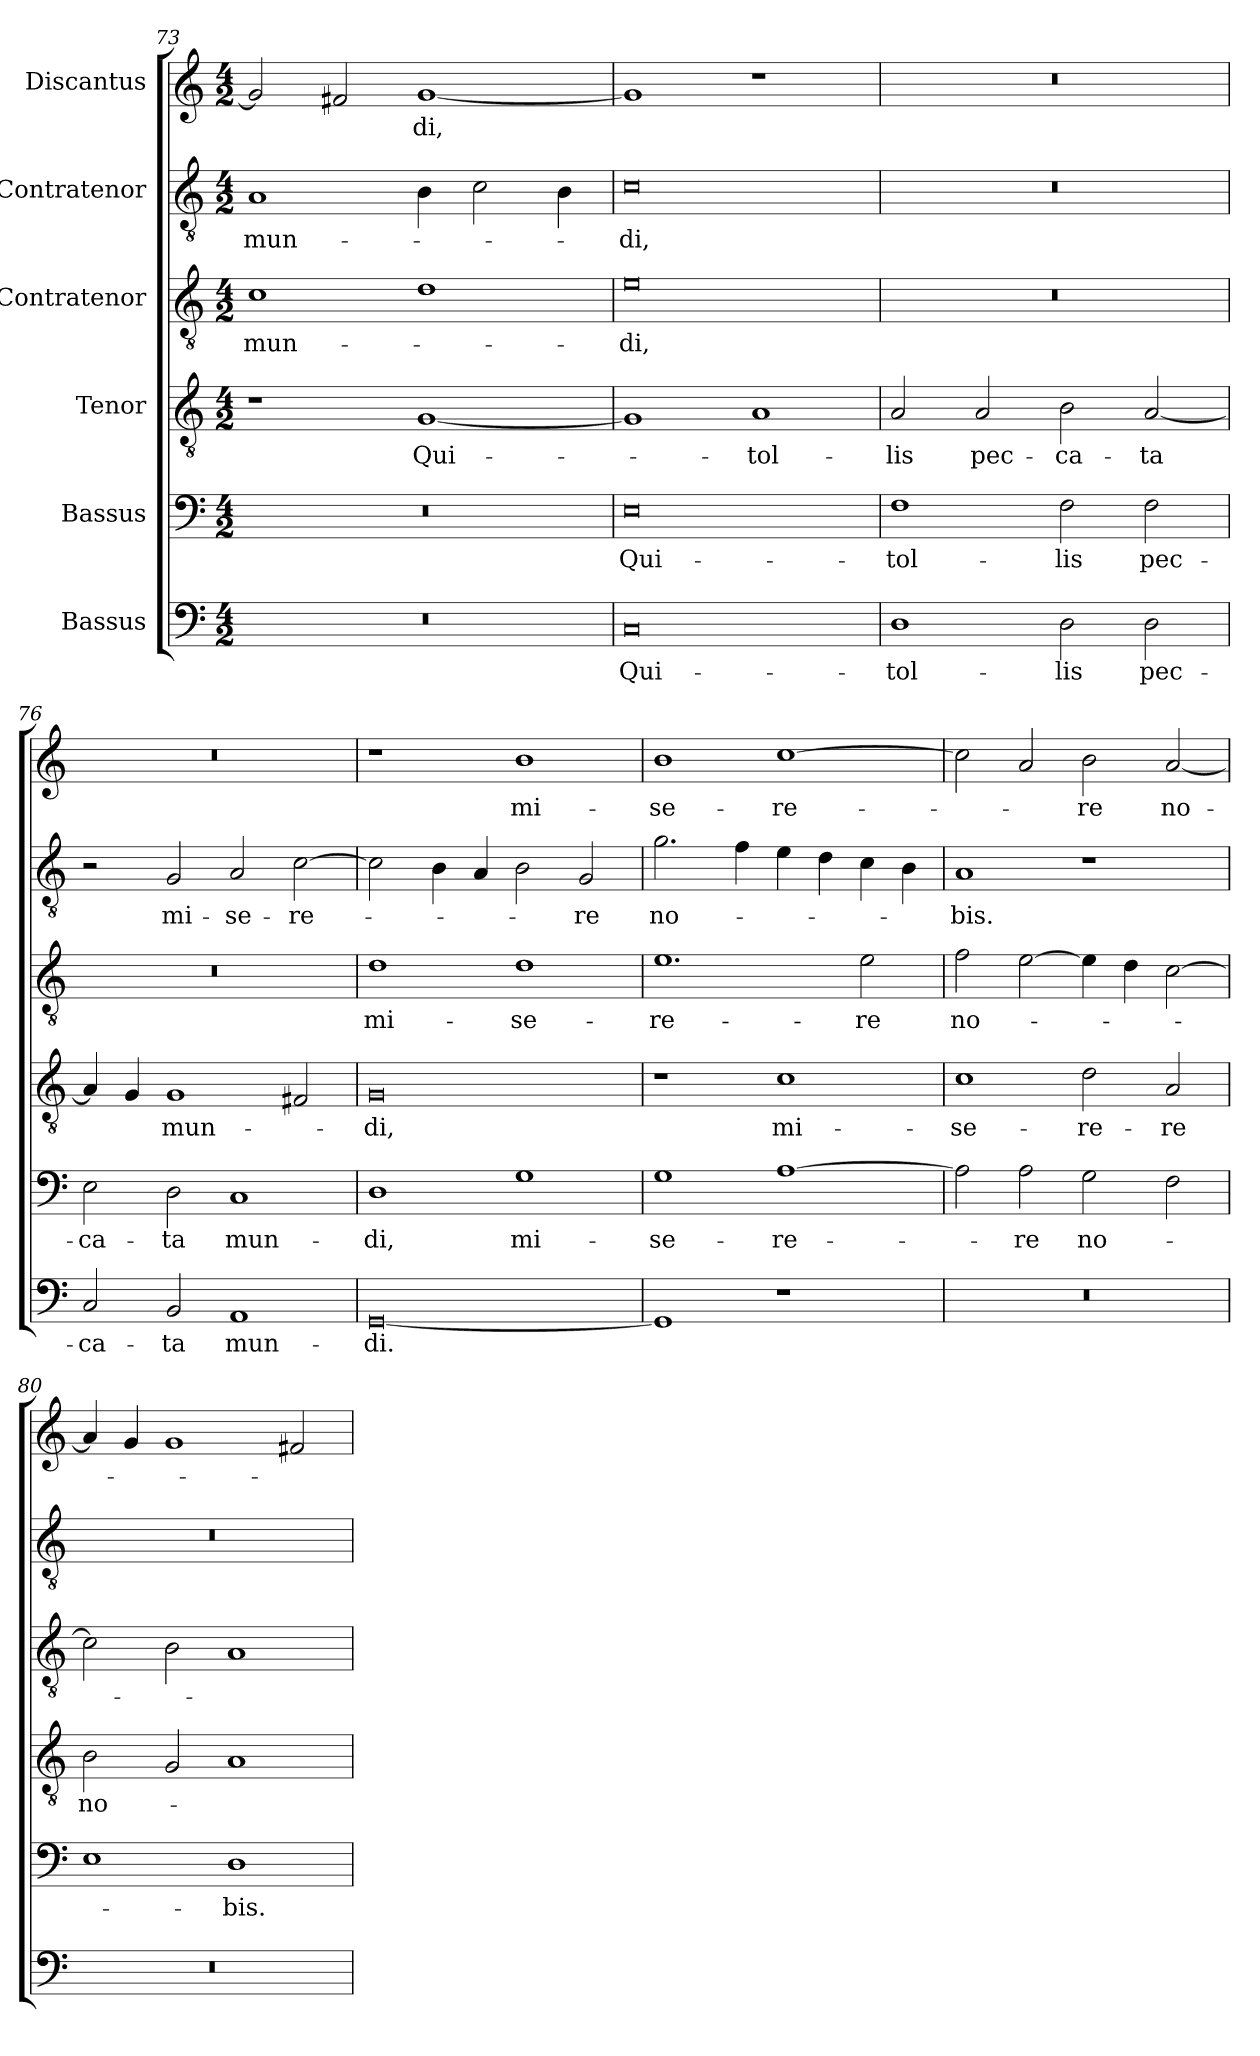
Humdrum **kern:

**kern	**text	**kern	**text	**kern	**text	**kern	**text	**kern	**text	**kern	**text
*part6	*part6	*part5	*part5	*part4	*part4	*part3	*part3	*part2	*part2	*part1	*part1
*staff6	*staff6	*staff5	*staff5	*staff4	*staff4	*staff3	*staff3	*staff2	*staff2	*staff1	*staff1
*I"Bassus	*	*I"Bassus	*	*I"Tenor	*	*I"Contratenor	*	*I"Contratenor	*	*I"Discantus	*
*clefF4	*	*clefF4	*	*clefGv2	*	*clefGv2	*	*clefGv2	*	*clefG2	*
*k[]	*	*k[]	*	*k[]	*	*k[]	*	*k[]	*	*k[]	*
*M4/2	*	*M4/2	*	*M4/2	*	*M4/2	*	*M4/2	*	*M4/2	*
=73	=73	=73	=73	=73	=73	=73	=73	=73	=73	=73	=73
0r	.	0r	.	1r	.	1c\	mun-	1A/	mun-	2g/]	.
.	.	.	.	.	.	.	.	.	.	2f#X/	.
.	.	.	.	[1G/	Qui-	1d\	.	4B\	.	[1g/	-di,
.	.	.	.	.	.	.	.	2c\	.	.	.
.	.	.	.	.	.	.	.	4B\	.	.	.
=74	=74	=74	=74	=74	=74	=74	=74	=74	=74	=74	=74
0C/	Qui-	0E\	Qui-	1G/]	.	0e\	-di,	0c\	-di,	1g/]	.
.	.	.	.	1A/	tol-	.	.	.	.	1r	.
=75	=75	=75	=75	=75	=75	=75	=75	=75	=75	=75	=75
1D\	tol-	1F\	tol-	2A/	-lis	0r	.	0r	.	0r	.
.	.	.	.	2A/	pec-	.	.	.	.	.	.
2D\	-lis	2F\	-lis	2B\	-ca-	.	.	.	.	.	.
2D\	pec-	2F\	pec-	[2A/	-ta	.	.	.	.	.	.
=76	=76	=76	=76	=76	=76	=76	=76	=76	=76	=76	=76
2C/	-ca-	2E\	-ca-	4A/]	.	0r	.	2r	.	0r	.
.	.	.	.	4G/	.	.	.	.	.	.	.
2BB/	-ta	2D\	-ta	1G/	mun-	.	.	2G/	mi-	.	.
1AA/	mun-	1C/	mun-	.	.	.	.	2A/	-se-	.	.
.	.	.	.	2F#X/	.	.	.	[2c\	-re-	.	.
=77	=77	=77	=77	=77	=77	=77	=77	=77	=77	=77	=77
[0GG/	-di.	1D\	-di,	0G/	-di,	1d\	mi-	2c\]	.	1r	.
.	.	.	.	.	.	.	.	4B\	.	.	.
.	.	.	.	.	.	.	.	4A/	.	.	.
.	.	1G\	mi-	.	.	1d\	-se-	2B\	.	1b\	mi-
.	.	.	.	.	.	.	.	2G/	-re	.	.
=78	=78	=78	=78	=78	=78	=78	=78	=78	=78	=78	=78
1GG/]	.	1G\	-se-	1r	.	1.e\	-re-	2.g\	no-	1b\	-se-
.	.	.	.	.	.	.	.	4f\	.	.	.
1r	.	[1A\	-re-	1c\	mi-	.	.	4e\	.	[1cc\	-re-
.	.	.	.	.	.	.	.	4d\	.	.	.
.	.	.	.	.	.	2e\	-re	4c\	.	.	.
.	.	.	.	.	.	.	.	4B\	.	.	.
=79	=79	=79	=79	=79	=79	=79	=79	=79	=79	=79	=79
0r	.	2A\]	.	1c\	-se-	2f\	no-	1A/	-bis.	2cc\]	.
.	.	2A\	-re	.	.	[2e\	.	.	.	2a/	.
.	.	2G\	no-	2d\	-re-	4e\]	.	1r	.	2b\	-re
.	.	.	.	.	.	4d\	.	.	.	.	.
.	.	2F\	.	2A/	-re	[2c\	.	.	.	[2a/	no-
=80	=80	=80	=80	=80	=80	=80	=80	=80	=80	=80	=80
0r	.	1E\	.	2B\	no-	2c\]	.	0r	.	4a/]	.
.	.	.	.	.	.	.	.	.	.	4g/	.
.	.	.	.	2G/	.	2B\	.	.	.	1g/	.
.	.	1D\	-bis.	1A/	.	1A/	.	.	.	.	.
.	.	.	.	.	.	.	.	.	.	2f#X/	.
=	=	=	=	=	=	=	=	=	=	=	=
*-	*-	*-	*-	*-	*-	*-	*-	*-	*-	*-	*-
